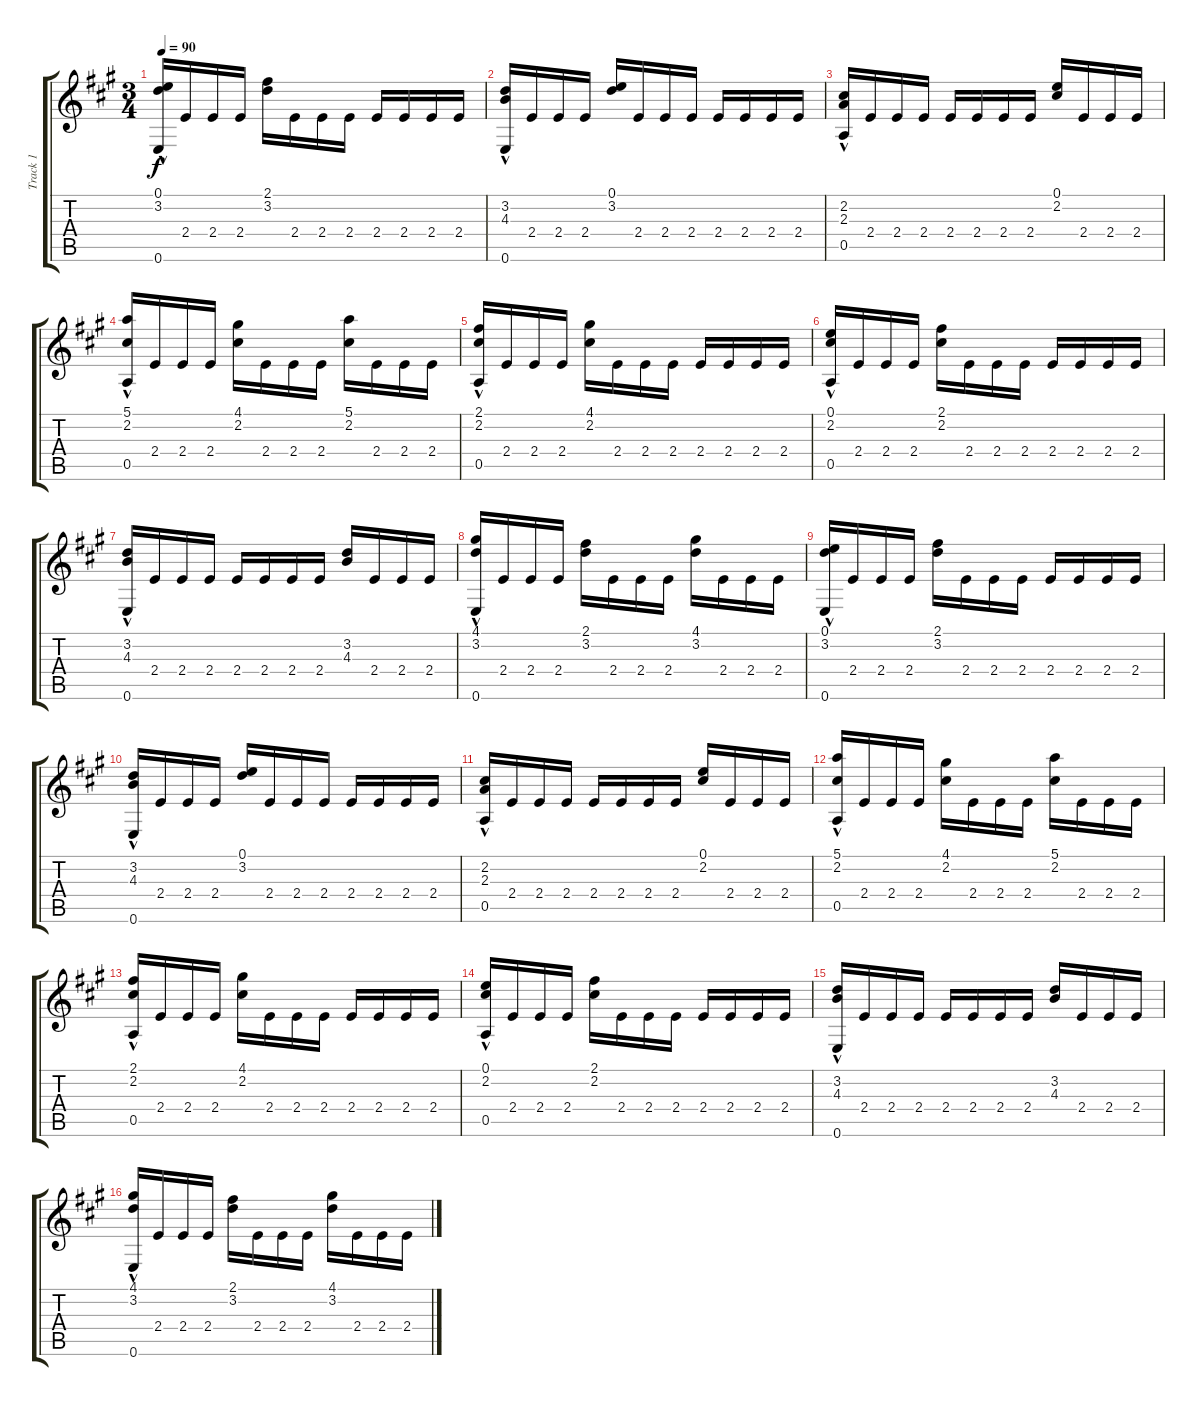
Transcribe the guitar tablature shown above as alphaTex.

\track ("Track 1" "Track 1") {instrument acousticguitarnylon}
\staff {score tabs}
\tuning (E4 B3 G3 D3 A2 E2) {hide}
\ts (3 4)
\tempo 90
\clef g2
\ks a
(0.1 3.2 0.6{hac}).16{dy f} 2.4.16 2.4.16 2.4.16 (2.1 3.2).16 2.4.16 2.4.16 2.4.16 2.4.16 2.4.16 2.4.16 2.4.16 |
(3.2 4.3 0.6{hac}).16 2.4.16 2.4.16 2.4.16 (0.1 3.2).16 2.4.16 2.4.16 2.4.16 2.4.16 2.4.16 2.4.16 2.4.16 |
(2.2 2.3 0.5{hac}).16 2.4.16 2.4.16 2.4.16 2.4.16 2.4.16 2.4.16 2.4.16 (0.1 2.2).16 2.4.16 2.4.16 2.4.16 |
(5.1 2.2 0.5{hac}).16 2.4.16 2.4.16 2.4.16 (4.1 2.2).16 2.4.16 2.4.16 2.4.16 (5.1 2.2).16 2.4.16 2.4.16 2.4.16 |
(2.1 2.2 0.5{hac}).16 2.4.16 2.4.16 2.4.16 (4.1 2.2).16 2.4.16 2.4.16 2.4.16 2.4.16 2.4.16 2.4.16 2.4.16 |
(0.1 2.2 0.5{hac}).16 2.4.16 2.4.16 2.4.16 (2.1 2.2).16 2.4.16 2.4.16 2.4.16 2.4.16 2.4.16 2.4.16 2.4.16 |
(3.2 4.3 0.6{hac}).16 2.4.16 2.4.16 2.4.16 2.4.16 2.4.16 2.4.16 2.4.16 (3.2 4.3).16 2.4.16 2.4.16 2.4.16 |
(4.1 3.2 0.6{hac}).16 2.4.16 2.4.16 2.4.16 (2.1 3.2).16 2.4.16 2.4.16 2.4.16 (4.1 3.2).16 2.4.16 2.4.16 2.4.16 |
(0.1 3.2 0.6{hac}).16 2.4.16 2.4.16 2.4.16 (2.1 3.2).16 2.4.16 2.4.16 2.4.16 2.4.16 2.4.16 2.4.16 2.4.16 |
(3.2 4.3 0.6{hac}).16 2.4.16 2.4.16 2.4.16 (0.1 3.2).16 2.4.16 2.4.16 2.4.16 2.4.16 2.4.16 2.4.16 2.4.16 |
(2.2 2.3 0.5{hac}).16 2.4.16 2.4.16 2.4.16 2.4.16 2.4.16 2.4.16 2.4.16 (0.1 2.2).16 2.4.16 2.4.16 2.4.16 |
(5.1 2.2 0.5{hac}).16 2.4.16 2.4.16 2.4.16 (4.1 2.2).16 2.4.16 2.4.16 2.4.16 (5.1 2.2).16 2.4.16 2.4.16 2.4.16 |
(2.1 2.2 0.5{hac}).16 2.4.16 2.4.16 2.4.16 (4.1 2.2).16 2.4.16 2.4.16 2.4.16 2.4.16 2.4.16 2.4.16 2.4.16 |
(0.1 2.2 0.5{hac}).16 2.4.16 2.4.16 2.4.16 (2.1 2.2).16 2.4.16 2.4.16 2.4.16 2.4.16 2.4.16 2.4.16 2.4.16 |
(3.2 4.3 0.6{hac}).16 2.4.16 2.4.16 2.4.16 2.4.16 2.4.16 2.4.16 2.4.16 (3.2 4.3).16 2.4.16 2.4.16 2.4.16 |
(4.1 3.2 0.6{hac}).16 2.4.16 2.4.16 2.4.16 (2.1 3.2).16 2.4.16 2.4.16 2.4.16 (4.1 3.2).16 2.4.16 2.4.16 2.4.16
